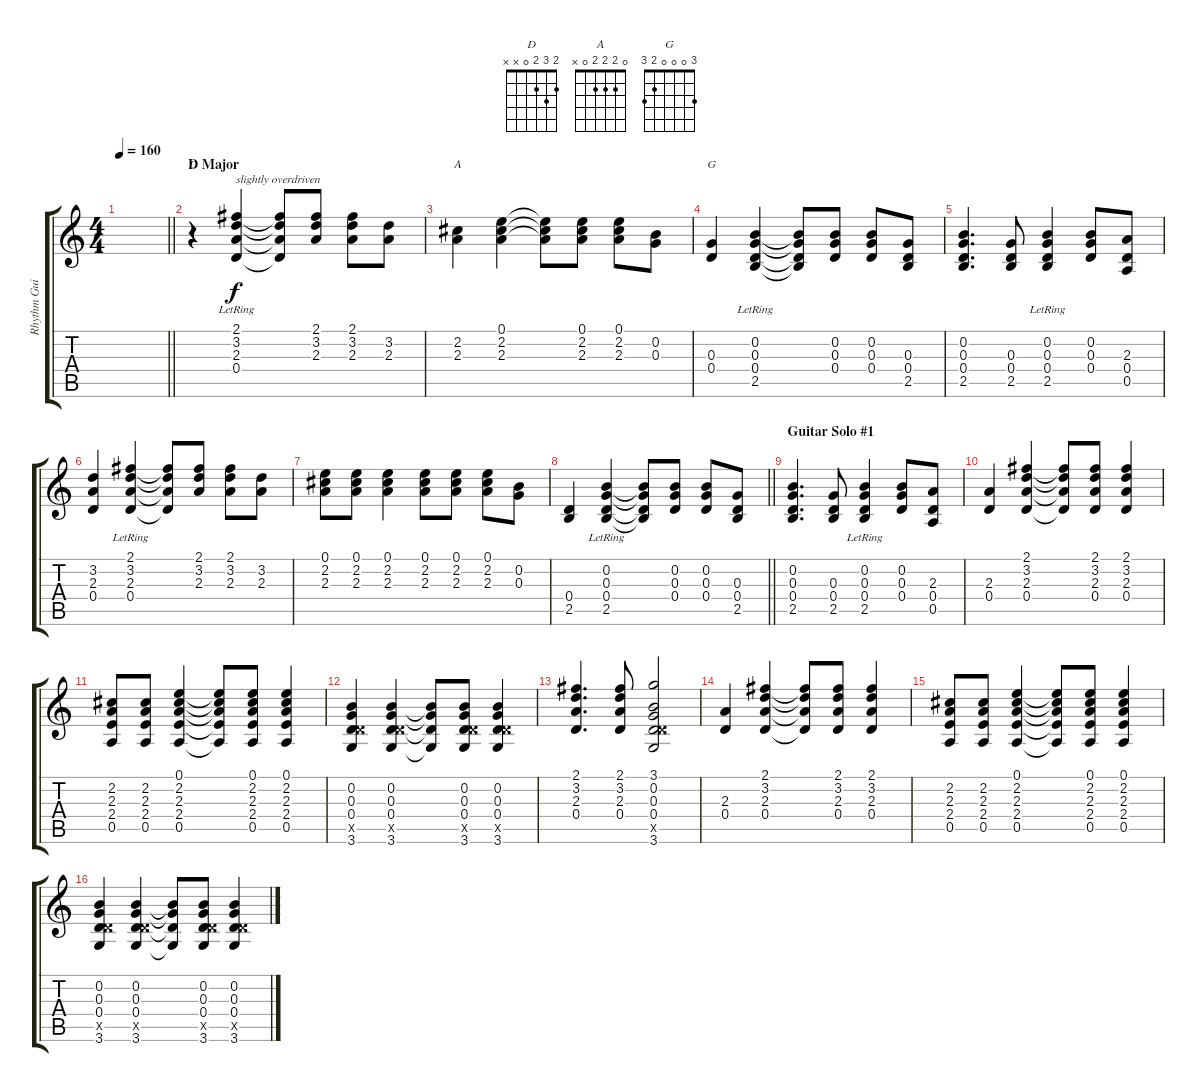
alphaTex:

\track ("Rhythm Guitar" "Rhythm Gui") {instrument electricguitarclean}
\staff {score tabs}
\tuning (E4 B3 G3 D3 A2 E2) {hide}
\chord ("D" 2 3 2 0 x x)
\chord ("A" 0 2 2 2 0 x)
\chord ("G" 3 0 0 0 2 3)
\ts (4 4)
\tempo 160
\clef g2
\barLineRight lightlight
\ks c
|
\section ("" "D Major")
r.4{ch "D"} (2.1 3.2 2.3 0.4{lr}).4{txt "slightly overdriven"} (2.1{t} 3.2{t} 2.3{t} 0.4{t}).8 (2.1 3.2 2.3).8 (2.1 3.2 2.3).8 (3.2 2.3).8 |
(2.2 2.3).4{ch "A"} (0.1 2.2 2.3).4 (0.1{t} 2.2{t} 2.3{t}).8 (0.1 2.2 2.3).8 (0.1 2.2 2.3).8 (0.2 0.3).8 |
(0.3 0.4).4{ch "G"} (0.2 0.3 0.4 2.5{lr}).4 (0.2{t} 0.3{t} 0.4{t} 2.5{t}).8 (0.2 0.3 0.4).8 (0.2 0.3 0.4).8 (0.3 0.4 2.5).8 |
(0.2 0.3 0.4 2.5).4{d} (0.3 0.4 2.5).8 (0.2 0.3 0.4 2.5{lr}).4 (0.2 0.3 0.4).8 (2.3 0.4 0.5).8 |
(3.2 2.3 0.4).4 (2.1 3.2 2.3 0.4{lr}).4 (2.1{t} 3.2{t} 2.3{t} 0.4{t}).8 (2.1 3.2 2.3).8 (2.1 3.2 2.3).8 (3.2 2.3).8 |
(0.1 2.2 2.3).8 (0.1 2.2 2.3).8 (0.1 2.2 2.3).4 (0.1 2.2 2.3).8 (0.1 2.2 2.3).8 (0.1 2.2 2.3).8 (0.2 0.3).8 |
\barLineRight lightlight
(0.4 2.5).4 (0.2 0.3 0.4 2.5{lr}).4 (0.2{t} 0.3{t} 0.4{t} 2.5{t}).8 (0.2 0.3 0.4).8 (0.2 0.3 0.4).8 (0.3 0.4 2.5).8 |
\section ("" "Guitar Solo #1")
(0.2 0.3 0.4 2.5).4{d} (0.3 0.4 2.5).8 (0.2 0.3 0.4 2.5{lr}).4 (0.2 0.3 0.4).8 (2.3 0.4 0.5).8 |
(2.3 0.4).4 (2.1 3.2 2.3 0.4).4 (2.1{t} 3.2{t} 2.3{t} 0.4{t}).8 (2.1 3.2 2.3 0.4).8 (2.1 3.2 2.3 0.4).4 |
(2.2 2.3 2.4 0.5).8 (2.2 2.3 2.4 0.5).8 (0.1 2.2 2.3 2.4 0.5).4 (0.1{t} 2.2{t} 2.3{t} 2.4{t} 0.5{t}).8 (0.1 2.2 2.3 2.4 0.5).8 (0.1 2.2 2.3 2.4 0.5).4 |
(0.2 0.3 0.4 5.5{x} 3.6).4 (0.2 0.3 0.4 5.5{x} 3.6).4 (0.2{t} 0.3{t} 0.4{t} 3.6{t}).8 (0.2 0.3 0.4 5.5{x} 3.6).8 (0.2 0.3 0.4 5.5{x} 3.6).4 |
(2.1 3.2 2.3 0.4).4{d} (2.1 3.2 2.3 0.4).8 (3.1 0.2 0.3 0.4 5.5{x} 3.6).2 |
(2.3 0.4).4 (2.1 3.2 2.3 0.4).4 (2.1{t} 3.2{t} 2.3{t} 0.4{t}).8 (2.1 3.2 2.3 0.4).8 (2.1 3.2 2.3 0.4).4 |
(2.2 2.3 2.4 0.5).8 (2.2 2.3 2.4 0.5).8 (0.1 2.2 2.3 2.4 0.5).4 (0.1{t} 2.2{t} 2.3{t} 2.4{t} 0.5{t}).8 (0.1 2.2 2.3 2.4 0.5).8 (0.1 2.2 2.3 2.4 0.5).4 |
(0.2 0.3 0.4 5.5{x} 3.6).4 (0.2 0.3 0.4 5.5{x} 3.6).4 (0.2{t} 0.3{t} 0.4{t} 3.6{t}).8 (0.2 0.3 0.4 5.5{x} 3.6).8 (0.2 0.3 0.4 5.5{x} 3.6).4
